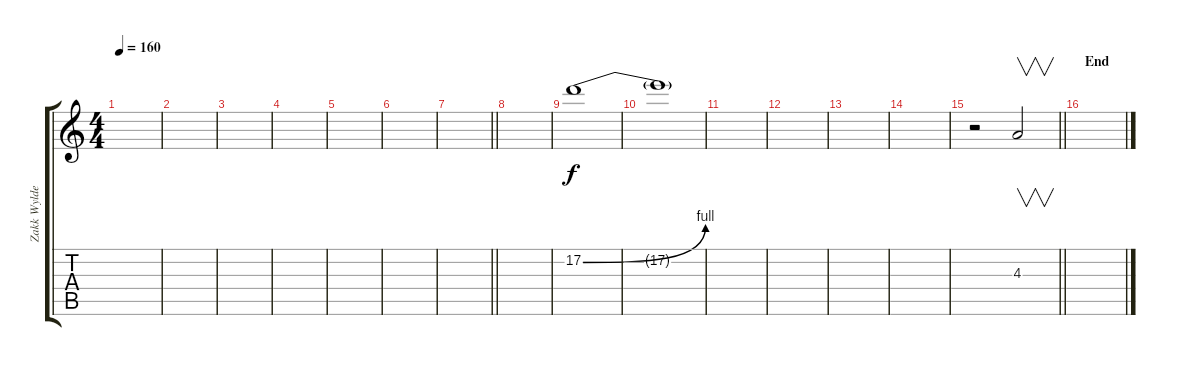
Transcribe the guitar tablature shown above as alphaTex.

\track ("Zakk Wylde - Solo Guitar" "Zakk Wylde") {instrument distortionguitar}
\staff {score tabs}
\tuning (D4 A3 F3 C3 G2 D2) {hide}
\ts (4 4)
\tempo 160
\clef g2
\ks c
|
|
|
|
|
|
\barLineRight lightlight
|
\section ("" "")
|
17.2{be (bend 0 0 60 4)}.1{volume 11} |
17.2{t}.1{volume 1} |
|
|
|
|
\barLineRight lightlight
r.2{volume 16} 4.3.2{v} |
\section ("" "End")
